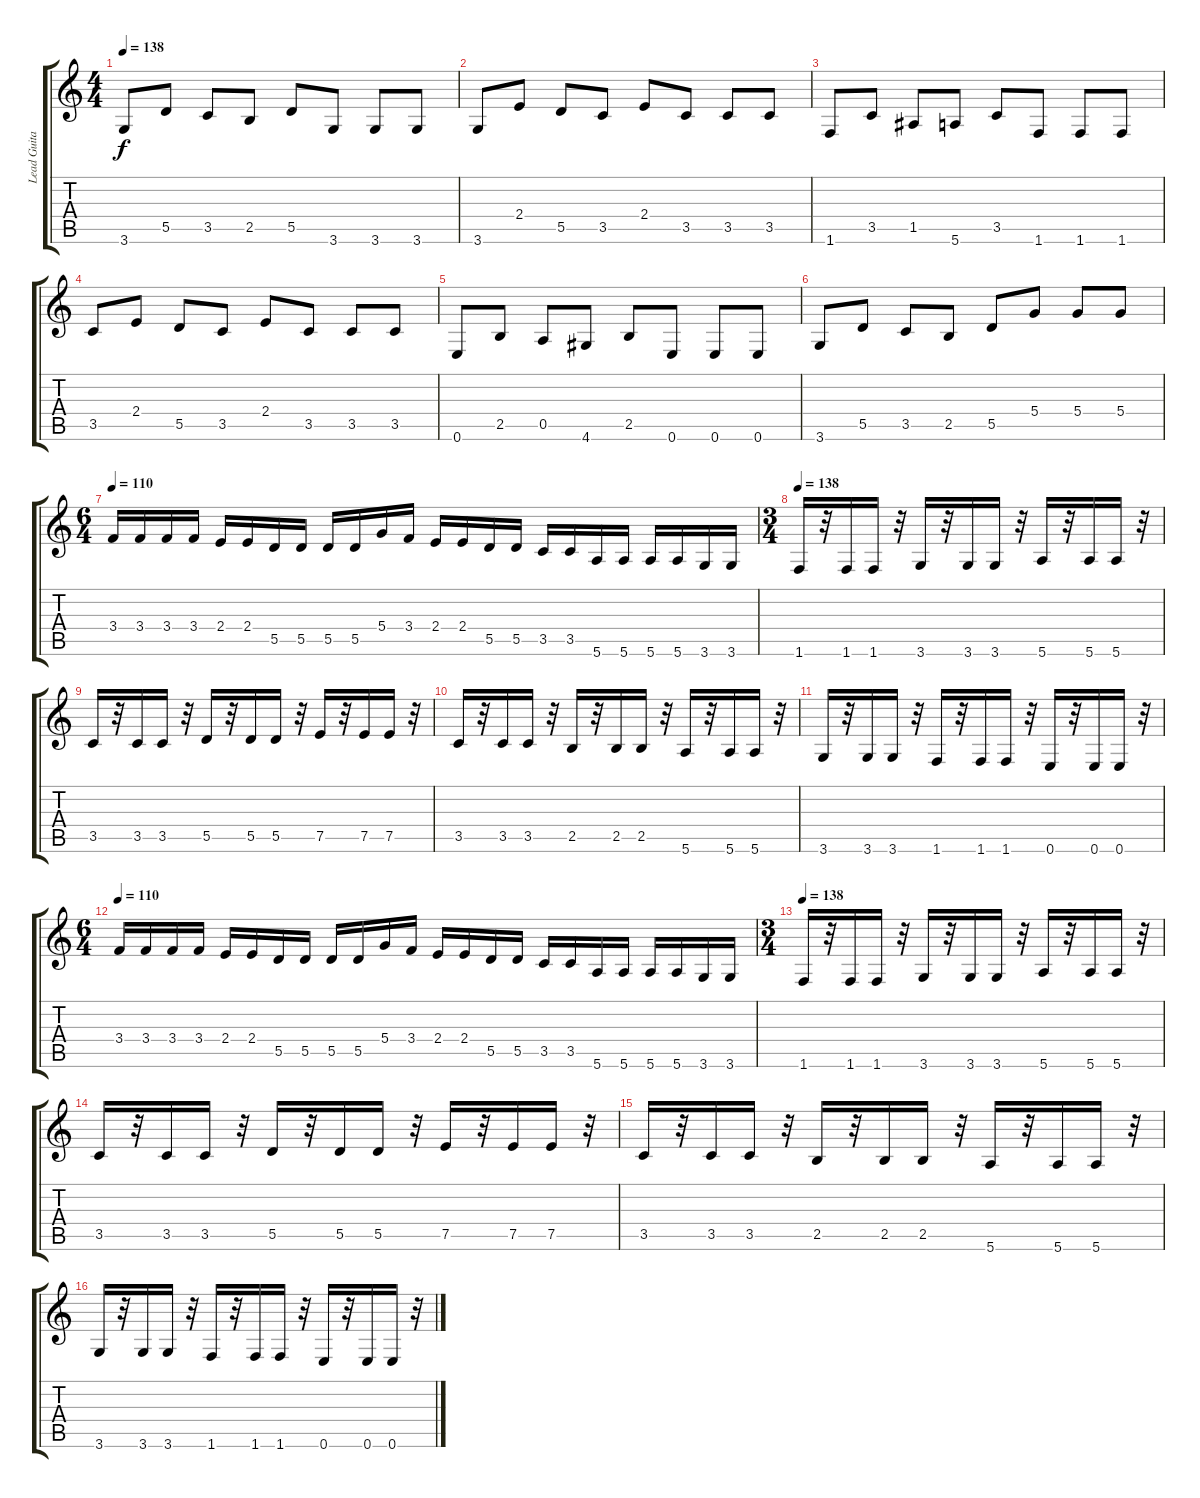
\track ("Lead Guitar" "Lead Guita") {instrument distortionguitar}
\staff {score tabs}
\tuning (E4 B3 G3 D3 A2 E2) {hide}
\ts (4 4)
\tempo 138
\clef g2
\ks c
3.6.8{dy f} 5.5.8{instrument distortionguitar} 3.5.8 2.5.8{instrument electricguitarmuted} 5.5.8{instrument distortionguitar} 3.6.8{instrument electricguitarmuted} 3.6.8 3.6.8 |
3.6.8 2.4.8{instrument distortionguitar} 5.5.8 3.5.8 2.4.8 3.5.8{instrument electricguitarmuted} 3.5.8 3.5.8 |
1.6.8 3.5.8{instrument distortionguitar} 1.5.8 5.6.8 3.5.8 1.6.8{instrument electricguitarmuted} 1.6.8 1.6.8 |
3.5.8 2.4.8{instrument distortionguitar} 5.5.8 3.5.8 2.4.8 3.5.8{instrument electricguitarmuted} 3.5.8 3.5.8 |
0.6.8 2.5.8{instrument distortionguitar} 0.5.8 4.6.8 2.5.8 0.6.8{instrument electricguitarmuted} 0.6.8 0.6.8 |
3.6.8 5.5.8{instrument distortionguitar} 3.5.8 2.5.8 5.5.8 5.4.8 5.4.8 5.4.8 |
\ts (6 4)
\tempo 110
3.4.16 3.4.16 3.4.16 3.4.16 2.4.16 2.4.16 5.5.16 5.5.16 5.5.16 5.5.16 5.4.16 3.4.16 2.4.16 2.4.16 5.5.16 5.5.16 3.5.16 3.5.16 5.6.16 5.6.16 5.6.16 5.6.16 3.6.16 3.6.16 |
\ts (3 4)
\tempo 138
1.6.16{instrument electricguitarmuted} r.32 1.6.16 1.6.16 r.32 3.6.16 r.32 3.6.16 3.6.16 r.32 5.6.16 r.32 5.6.16 5.6.16 r.32 |
3.5.16 r.32 3.5.16 3.5.16 r.32 5.5.16 r.32 5.5.16 5.5.16 r.32 7.5.16 r.32 7.5.16 7.5.16 r.32 |
3.5.16 r.32 3.5.16 3.5.16 r.32 2.5.16 r.32 2.5.16 2.5.16 r.32 5.6.16 r.32 5.6.16 5.6.16 r.32 |
3.6.16 r.32 3.6.16 3.6.16 r.32 1.6.16 r.32 1.6.16 1.6.16 r.32 0.6.16 r.32 0.6.16 0.6.16 r.32 |
\ts (6 4)
\tempo 110
3.4.16{instrument distortionguitar} 3.4.16 3.4.16 3.4.16 2.4.16 2.4.16 5.5.16 5.5.16 5.5.16 5.5.16 5.4.16 3.4.16 2.4.16 2.4.16 5.5.16 5.5.16 3.5.16 3.5.16 5.6.16 5.6.16 5.6.16 5.6.16 3.6.16 3.6.16 |
\ts (3 4)
\tempo 138
1.6.16{instrument electricguitarmuted} r.32 1.6.16 1.6.16 r.32 3.6.16 r.32 3.6.16 3.6.16 r.32 5.6.16 r.32 5.6.16 5.6.16 r.32 |
3.5.16 r.32 3.5.16 3.5.16 r.32 5.5.16 r.32 5.5.16 5.5.16 r.32 7.5.16 r.32 7.5.16 7.5.16 r.32 |
3.5.16 r.32 3.5.16 3.5.16 r.32 2.5.16 r.32 2.5.16 2.5.16 r.32 5.6.16 r.32 5.6.16 5.6.16 r.32 |
3.6.16 r.32 3.6.16 3.6.16 r.32 1.6.16 r.32 1.6.16 1.6.16 r.32 0.6.16 r.32 0.6.16 0.6.16 r.32
